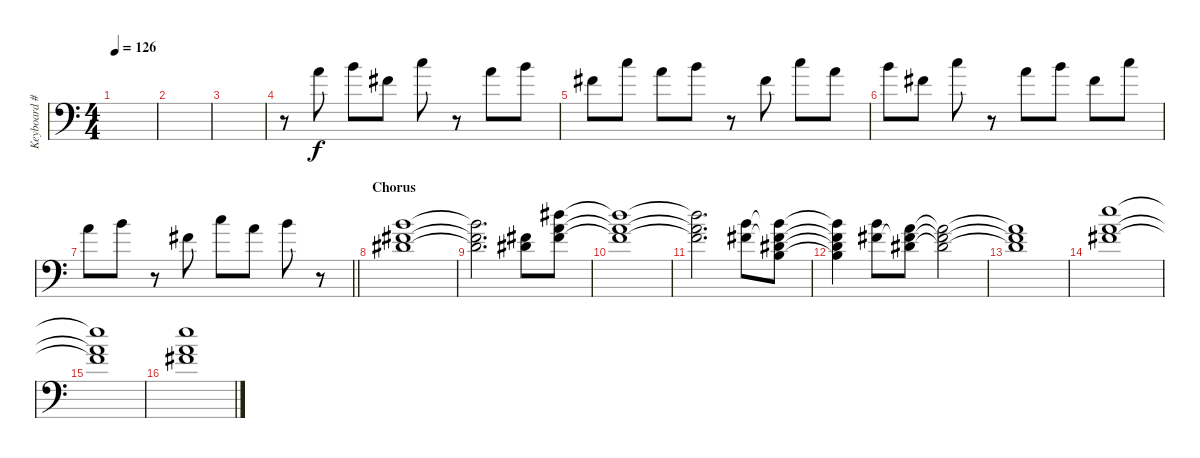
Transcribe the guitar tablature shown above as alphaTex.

\track ("Keyboard #2" "Keyboard #") {instrument vibraphone}
\staff {score}
\tuning (E4 B3 G3 D3 A2 E2 C-1) {hide}
\ts (4 4)
\tempo 126
\clef f4
\ks c
|
|
|
r.8{volume 11 instrument vibraphone} 5.1.8 7.1.8 2.1.8 8.1.8 r.8 5.1.8 7.1.8 |
2.1.8 8.1.8 5.1.8 7.1.8 r.8 2.1.8 8.1.8 5.1.8 |
7.1.8 2.1.8 8.1.8 r.8 5.1.8 7.1.8 2.1.8 8.1.8 |
\barLineRight lightlight
5.1.8 7.1.8 r.8 2.1.8 8.1.8 5.1.8 7.1.8 r.8 |
\section ("" "Chorus")
(2.1 12.2 8.3).1{volume 9 instrument lead1square} |
(2.1{t} 12.2{t} 8.3{t}).2{d} (7.2 8.3).8 (5.1 7.2 20.3).8 |
(5.1{t} 7.2{t} 20.3{t}).1 |
(5.1{t} 7.2{t} 20.3{t}).2{d} (7.1 7.2).8 (7.1{t} 7.2{t} 8.3 14.5).8 |
(7.1{t} 7.2{t} 8.3{t} 14.5{t}).4 (7.1 7.2).8 (5.1 7.2{t} 8.3).8 (5.1{t} 7.2{t} 8.3{t}).2 |
(5.1{t} 7.2{t} 8.3{t}).1 |
(5.1 7.2 21.3).1 |
(5.1{t} 7.2{t} 21.3{t}).1 |
(5.1 7.2 21.3).1
